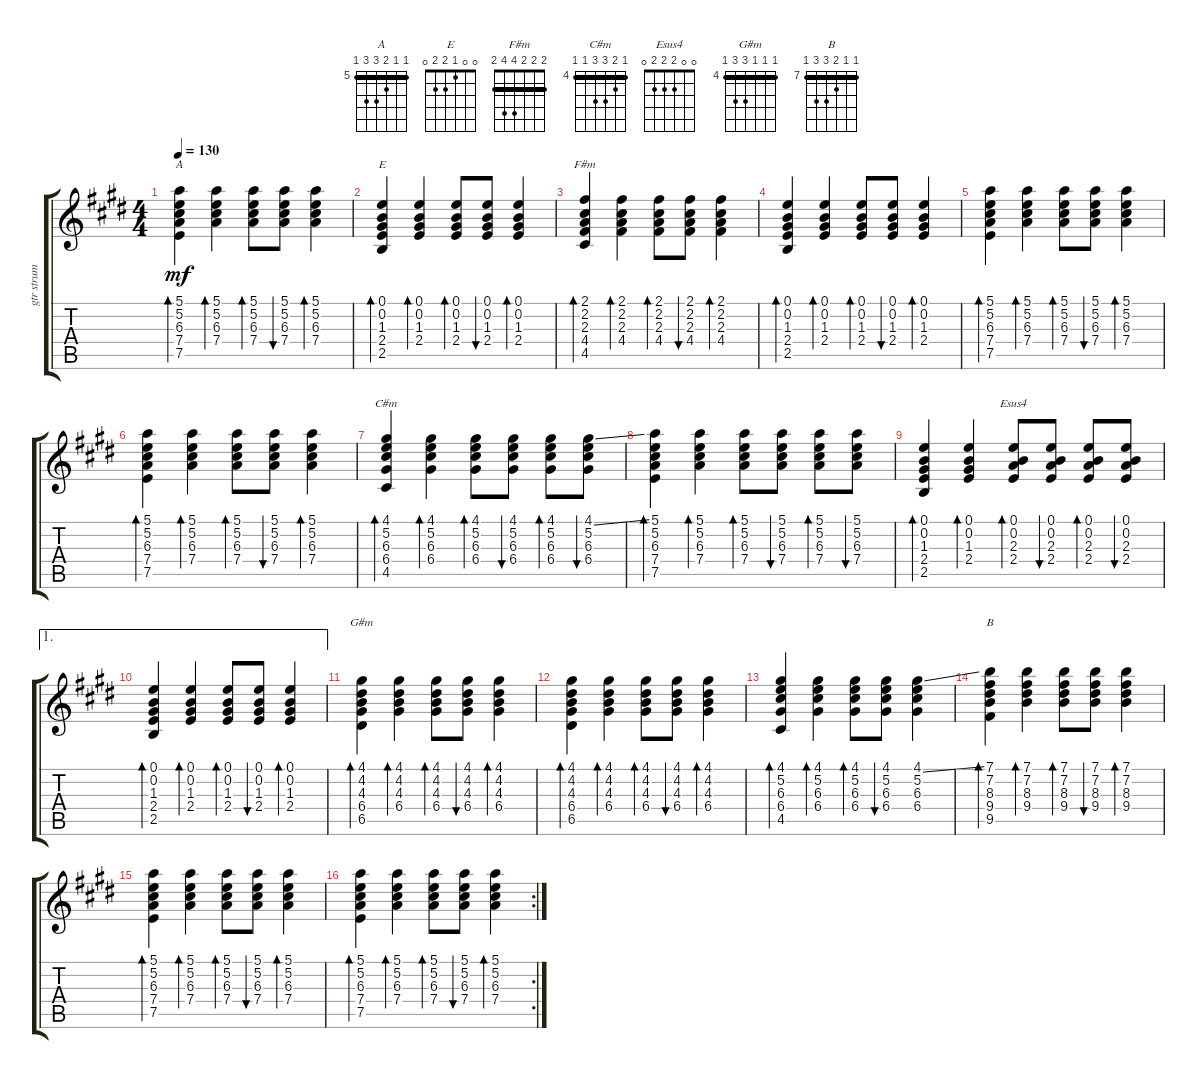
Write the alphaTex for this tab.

\track ("gtr strum" "gtr strum") {instrument acousticguitarnylon}
\staff {score tabs}
\tuning (E4 B3 G3 D3 A2 E2) {hide}
\chord ("A" 5 5 6 7 7 5) {firstfret 5 barre 5}
\chord ("E" 0 0 1 2 2 0)
\chord ("F#m" 2 2 2 4 4 2) {barre 2}
\chord ("C#m" 4 5 6 6 4 4) {firstfret 4 barre 4}
\chord ("Esus4" 0 0 2 2 2 0)
\chord ("G#m" 4 4 4 6 6 4) {firstfret 4 barre 4}
\chord ("B" 7 7 8 9 9 7) {firstfret 7 barre 7}
\ts (4 4)
\tempo 130
\clef g2
\ks e
(5.1 5.2 6.3 7.4 7.5).4{bd 30 ch "A" dy mf} (5.1 5.2 6.3 7.4).4{bd 30} (5.1 5.2 6.3 7.4).8{bd 30} (5.1 5.2 6.3 7.4).8{bu 30} (5.1 5.2 6.3 7.4).4{bd 30} |
(0.1 0.2 1.3 2.4 2.5).4{bd 30 ch "E"} (0.1 0.2 1.3 2.4).4{bd 30} (0.1 0.2 1.3 2.4).8{bd 30} (0.1 0.2 1.3 2.4).8{bu 30} (0.1 0.2 1.3 2.4).4{bd 30} |
(2.1 2.2 2.3 4.4 4.5).4{bd 60 ch "F#m"} (2.1 2.2 2.3 4.4).4{bd 60} (2.1 2.2 2.3 4.4).8{bd 60} (2.1 2.2 2.3 4.4).8{bu 60} (2.1 2.2 2.3 4.4).4{bd 60} |
(0.1 0.2 1.3 2.4 2.5).4{bd 30} (0.1 0.2 1.3 2.4).4{bd 30} (0.1 0.2 1.3 2.4).8{bd 30} (0.1 0.2 1.3 2.4).8{bu 30} (0.1 0.2 1.3 2.4).4{bd 30} |
(5.1 5.2 6.3 7.4 7.5).4{bd 30} (5.1 5.2 6.3 7.4).4{bd 30} (5.1 5.2 6.3 7.4).8{bd 30} (5.1 5.2 6.3 7.4).8{bu 30} (5.1 5.2 6.3 7.4).4{bd 30} |
(5.1 5.2 6.3 7.4 7.5).4{bd 30} (5.1 5.2 6.3 7.4).4{bd 30} (5.1 5.2 6.3 7.4).8{bd 30} (5.1 5.2 6.3 7.4).8{bu 30} (5.1 5.2 6.3 7.4).4{bd 30} |
(4.1 5.2 6.3 6.4 4.5).4{bd 30 ch "C#m"} (4.1 5.2 6.3 6.4).4{bd 30} (4.1 5.2 6.3 6.4).8{bd 30} (4.1 5.2 6.3 6.4).8{bu 30} (4.1 5.2 6.3 6.4).8{bd 30} (4.1{ss} 5.2 6.3 6.4).8{bu 30} |
(5.1 5.2 6.3 7.4 7.5).4{bd 30} (5.1 5.2 6.3 7.4).4{bd 30} (5.1 5.2 6.3 7.4).8{bd 30} (5.1 5.2 6.3 7.4).8{bu 30} (5.1 5.2 6.3 7.4).8{bd 30} (5.1 5.2 6.3 7.4).8{bu 30} |
(0.1 0.2 1.3 2.4 2.5).4{bd 30} (0.1 0.2 1.3 2.4).4{bd 30} (0.1 0.2 2.3 2.4).8{bd 30 ch "Esus4"} (0.1 0.2 2.3 2.4).8{bu 30} (0.1 0.2 2.3 2.4).8{bd 30} (0.1 0.2 2.3 2.4).8{bu 30} |
\ae 1
(0.1 0.2 1.3 2.4 2.5).4{bd 30} (0.1 0.2 1.3 2.4).4{bd 30} (0.1 0.2 1.3 2.4).8{bd 30} (0.1 0.2 1.3 2.4).8{bu 30} (0.1 0.2 1.3 2.4).4{bd 30} |
(4.1 4.2 4.3 6.4 6.5).4{bd 30 ch "G#m"} (4.1 4.2 4.3 6.4).4{bd 30} (4.1 4.2 4.3 6.4).8{bd 30} (4.1 4.2 4.3 6.4).8{bu 30} (4.1 4.2 4.3 6.4).4{bd 30} |
(4.1 4.2 4.3 6.4 6.5).4{bd 30} (4.1 4.2 4.3 6.4).4{bd 30} (4.1 4.2 4.3 6.4).8{bd 30} (4.1 4.2 4.3 6.4).8{bu 30} (4.1 4.2 4.3 6.4).4{bd 30} |
(4.1 5.2 6.3 6.4 4.5).4{bd 30} (4.1 5.2 6.3 6.4).4{bd 30} (4.1 5.2 6.3 6.4).8{bd 30} (4.1 5.2 6.3 6.4).8{bu 30} (4.1{ss} 5.2 6.3 6.4).4 |
(7.1 7.2 8.3 9.4 9.5).4{bd 30 ch "B"} (7.1 7.2 8.3 9.4).4{bd 30} (7.1 7.2 8.3 9.4).8{bd 30} (7.1 7.2 8.3 9.4).8{bu 30} (7.1 7.2 8.3 9.4).4{bd 30} |
(5.1 5.2 6.3 7.4 7.5).4{bd 30} (5.1 5.2 6.3 7.4).4{bd 30} (5.1 5.2 6.3 7.4).8{bd 30} (5.1 5.2 6.3 7.4).8{bu 30} (5.1 5.2 6.3 7.4).4{bd 30} |
\rc 2
(5.1 5.2 6.3 7.4 7.5).4{bd 30} (5.1 5.2 6.3 7.4).4{bd 30} (5.1 5.2 6.3 7.4).8{bd 30} (5.1 5.2 6.3 7.4).8{bu 30} (5.1 5.2 6.3 7.4).4{bd 30}
